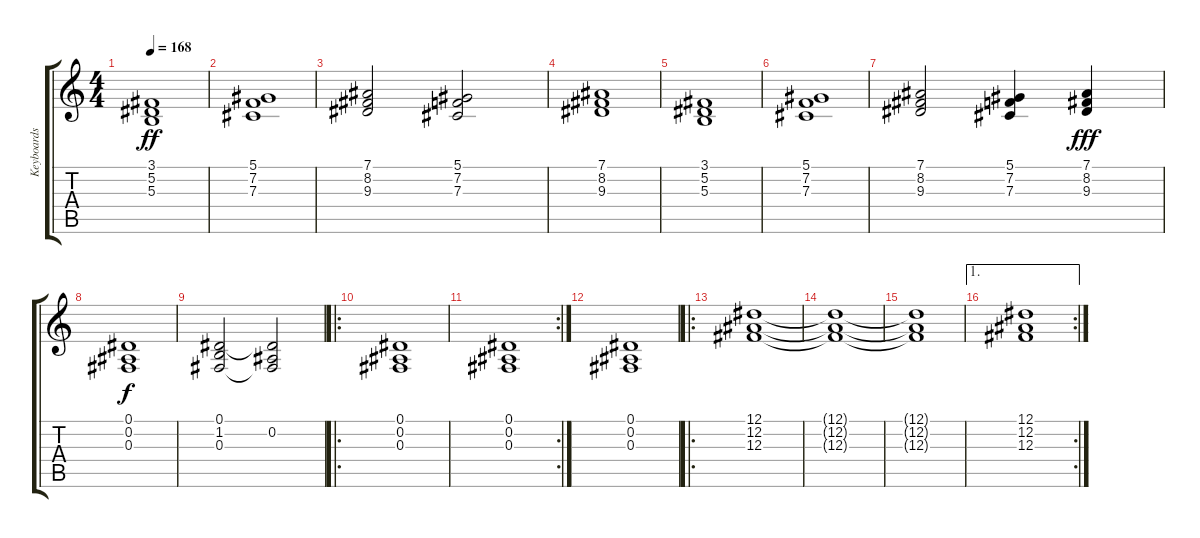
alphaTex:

\track ("Keyboards" "Keyboards") {instrument stringensemble1}
\staff {score tabs}
\tuning (Eb4 Bb3 Gb3 Db3 Ab2 Eb2) {hide}
\ts (4 4)
\tempo 168
\clef g2
\ks c
(3.1 5.2 5.3).1{dy ff} |
(5.1 7.2 7.3).1 |
(7.1 8.2 9.3).2 (5.1 7.2 7.3).2 |
(7.1 8.2 9.3).1 |
(3.1 5.2 5.3).1 |
(5.1 7.2 7.3).1 |
(7.1 8.2 9.3).2 (5.1 7.2 7.3).4 (7.1 8.2 9.3).4{dy fff} |
(0.1 0.2 0.3).1{dy f} |
(0.1 1.2 0.3).2 (0.1{t} 0.2 0.3{t}).2 |
\ro
(0.1 0.2 0.3).1 |
\rc 2
(0.1 0.2 0.3).1 |
(0.1 0.2 0.3).1 |
\ro
(12.1 12.2 12.3).1 |
(12.1{t} 12.2{t} 12.3{t}).1 |
(12.1{t} 12.2{t} 12.3{t}).1 |
\ae 1
\rc 2
(12.1 12.2 12.3).1
